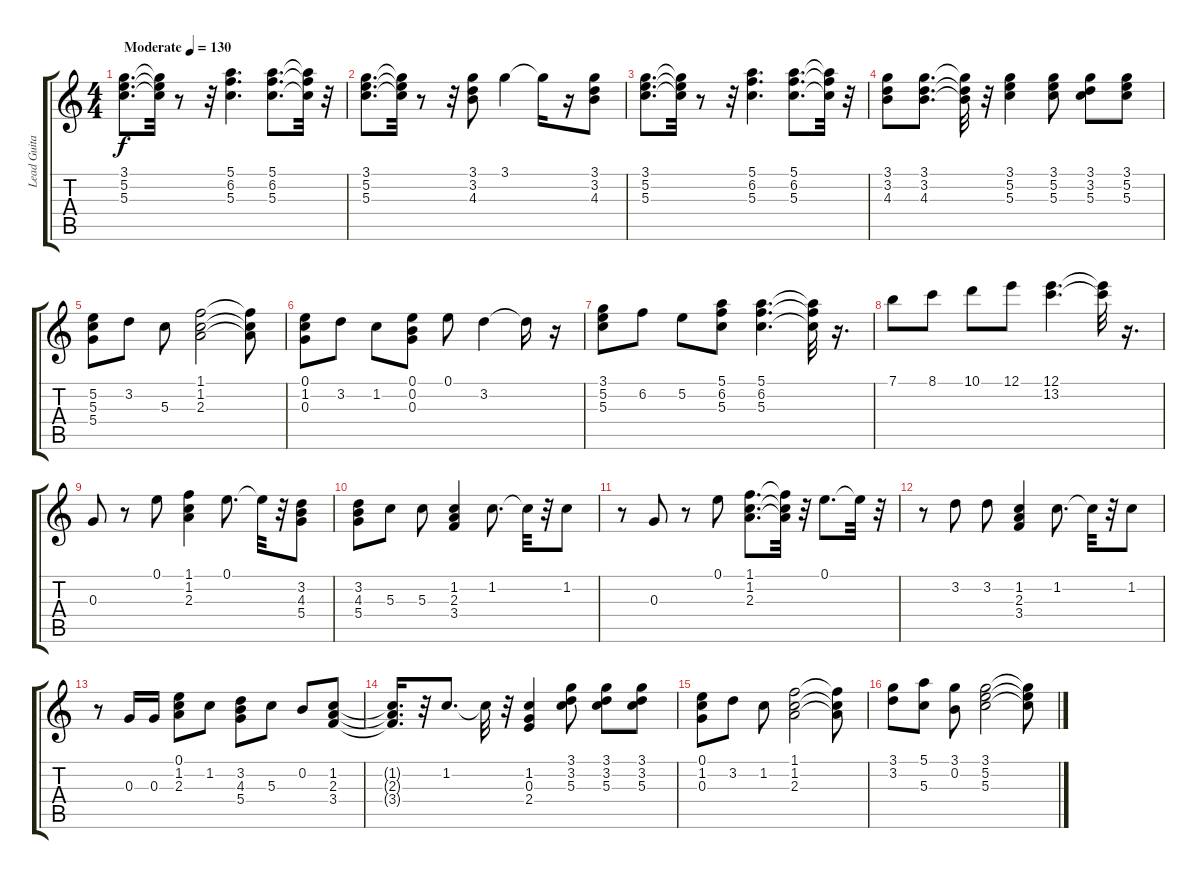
\track ("Lead Guitar" "Lead Guita") {instrument acousticguitarsteel}
\staff {score tabs}
\tuning (E4 B3 G3 D3 A2 E2) {hide}
\ts (4 4)
\tempo (130 "Moderate")
\clef g2
\ks c
(3.1 5.2 5.3).8{d dy f instrument acousticguitarsteel} (3.1{t} 5.2{t} 5.3{t}).32 r.8 r.32 (5.1 6.2 5.3).4{d} (5.1 6.2 5.3).8{d} (5.1{t} 6.2{t} 5.3{t}).32 r.32 |
(3.1 5.2 5.3).8{d} (3.1{t} 5.2{t} 5.3{t}).32 r.8 r.32 (3.1 3.2 4.3).8 3.1.4 3.1{t}.16 r.16 (3.1 3.2 4.3).8 |
(3.1 5.2 5.3).8{d} (3.1{t} 5.2{t} 5.3{t}).32 r.8 r.32 (5.1 6.2 5.3).4{d} (5.1 6.2 5.3).8{d} (5.1{t} 6.2{t} 5.3{t}).32 r.32 |
(3.1 3.2 4.3).8 (3.1 3.2 4.3).8{d} (3.1{t} 3.2{t} 4.3{t}).32 r.32 (3.1 5.2 5.3).4 (3.1 5.2 5.3).8 (3.1 3.2 5.3).8 (3.1 5.2 5.3).8 |
(5.2 5.3 5.4).8 3.2.8 5.3.8 (1.1 1.2 2.3).2 (1.1{t} 1.2{t} 2.3{t}).8 |
(0.1 1.2 0.3).8 3.2.8 1.2.8 (0.1 0.2 0.3).8 0.1.8 3.2.4 3.2{t}.16 r.16 |
(3.1 5.2 5.3).8 6.2.8 5.2.8 (5.1 6.2 5.3).8 (5.1 6.2 5.3).4{d} (5.1{t} 6.2{t} 5.3{t}).32 r.16{d} |
7.1.8 8.1.8 10.1.8 12.1.8 (12.1 13.2).4{d} (12.1{t} 13.2{t}).32 r.16{d} |
0.3.8 r.8 0.1.8 (1.1 1.2 2.3).4 0.1.8{d} 0.1{t}.32 r.32 (3.2 4.3 5.4).8 |
(3.2 4.3 5.4).8 5.3.8 5.3.8 (1.2 2.3 3.4).4 1.2.8{d} 1.2{t}.32 r.32 1.2.8 |
r.8 0.3.8 r.8 0.1.8 (1.1 1.2 2.3).8{d} (1.1{t} 1.2{t} 2.3{t}).32 r.32 0.1.8{d} 0.1{t}.32 r.32 |
r.8 3.2.8 3.2.8 (1.2 2.3 3.4).4 1.2.8{d} 1.2{t}.32 r.32 1.2.8 |
r.8 0.3.16 0.3.16 (0.1 1.2 2.3).8 1.2.8 (3.2 4.3 5.4).8 5.3.8 0.2.8 (1.2 2.3 3.4).8 |
(1.2{t} 2.3{t} 3.4{t}).16{d} r.32 1.2.8{d} 1.2{t}.32 r.32 (1.2 0.3 2.4).4 (3.1 3.2 5.3).8 (3.1 3.2 5.3).8 (3.1 3.2 5.3).8 |
(0.1 1.2 0.3).8 3.2.8 1.2.8 (1.1 1.2 2.3).2 (1.1{t} 1.2{t} 2.3{t}).8 |
(3.1 3.2).8 (5.1 5.3).8 (3.1 0.2).8 (3.1 5.2 5.3).2 (3.1{t} 5.2{t} 5.3{t}).8
